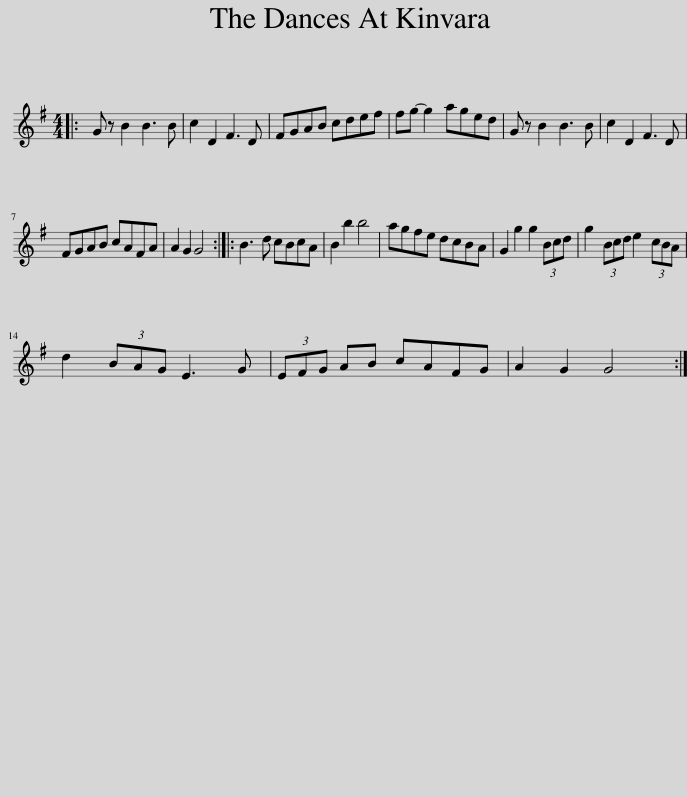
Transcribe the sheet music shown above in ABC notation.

X:1
L:1/8
M:4/4
I:linebreak $
K:G
V:1 treble
V:1
|: G z B2 B3 B | c2 D2 F3 D | FGAB cdef | fg- g2 aged | G z B2 B3 B | %5
 c2 D2 F3 D |$ FGAB cAFA | A2 G2 G4 :: B3 d cBcA | B2 b2 b4 | %10
 agfe dcBA | G2 g2 g2 (3Bcd | g2 (3Bcd e2 (3cBA |$ d2 (3BAG E3 G | (3EFG AB cAFG | %15
 A2 G2 G4 :| %16
